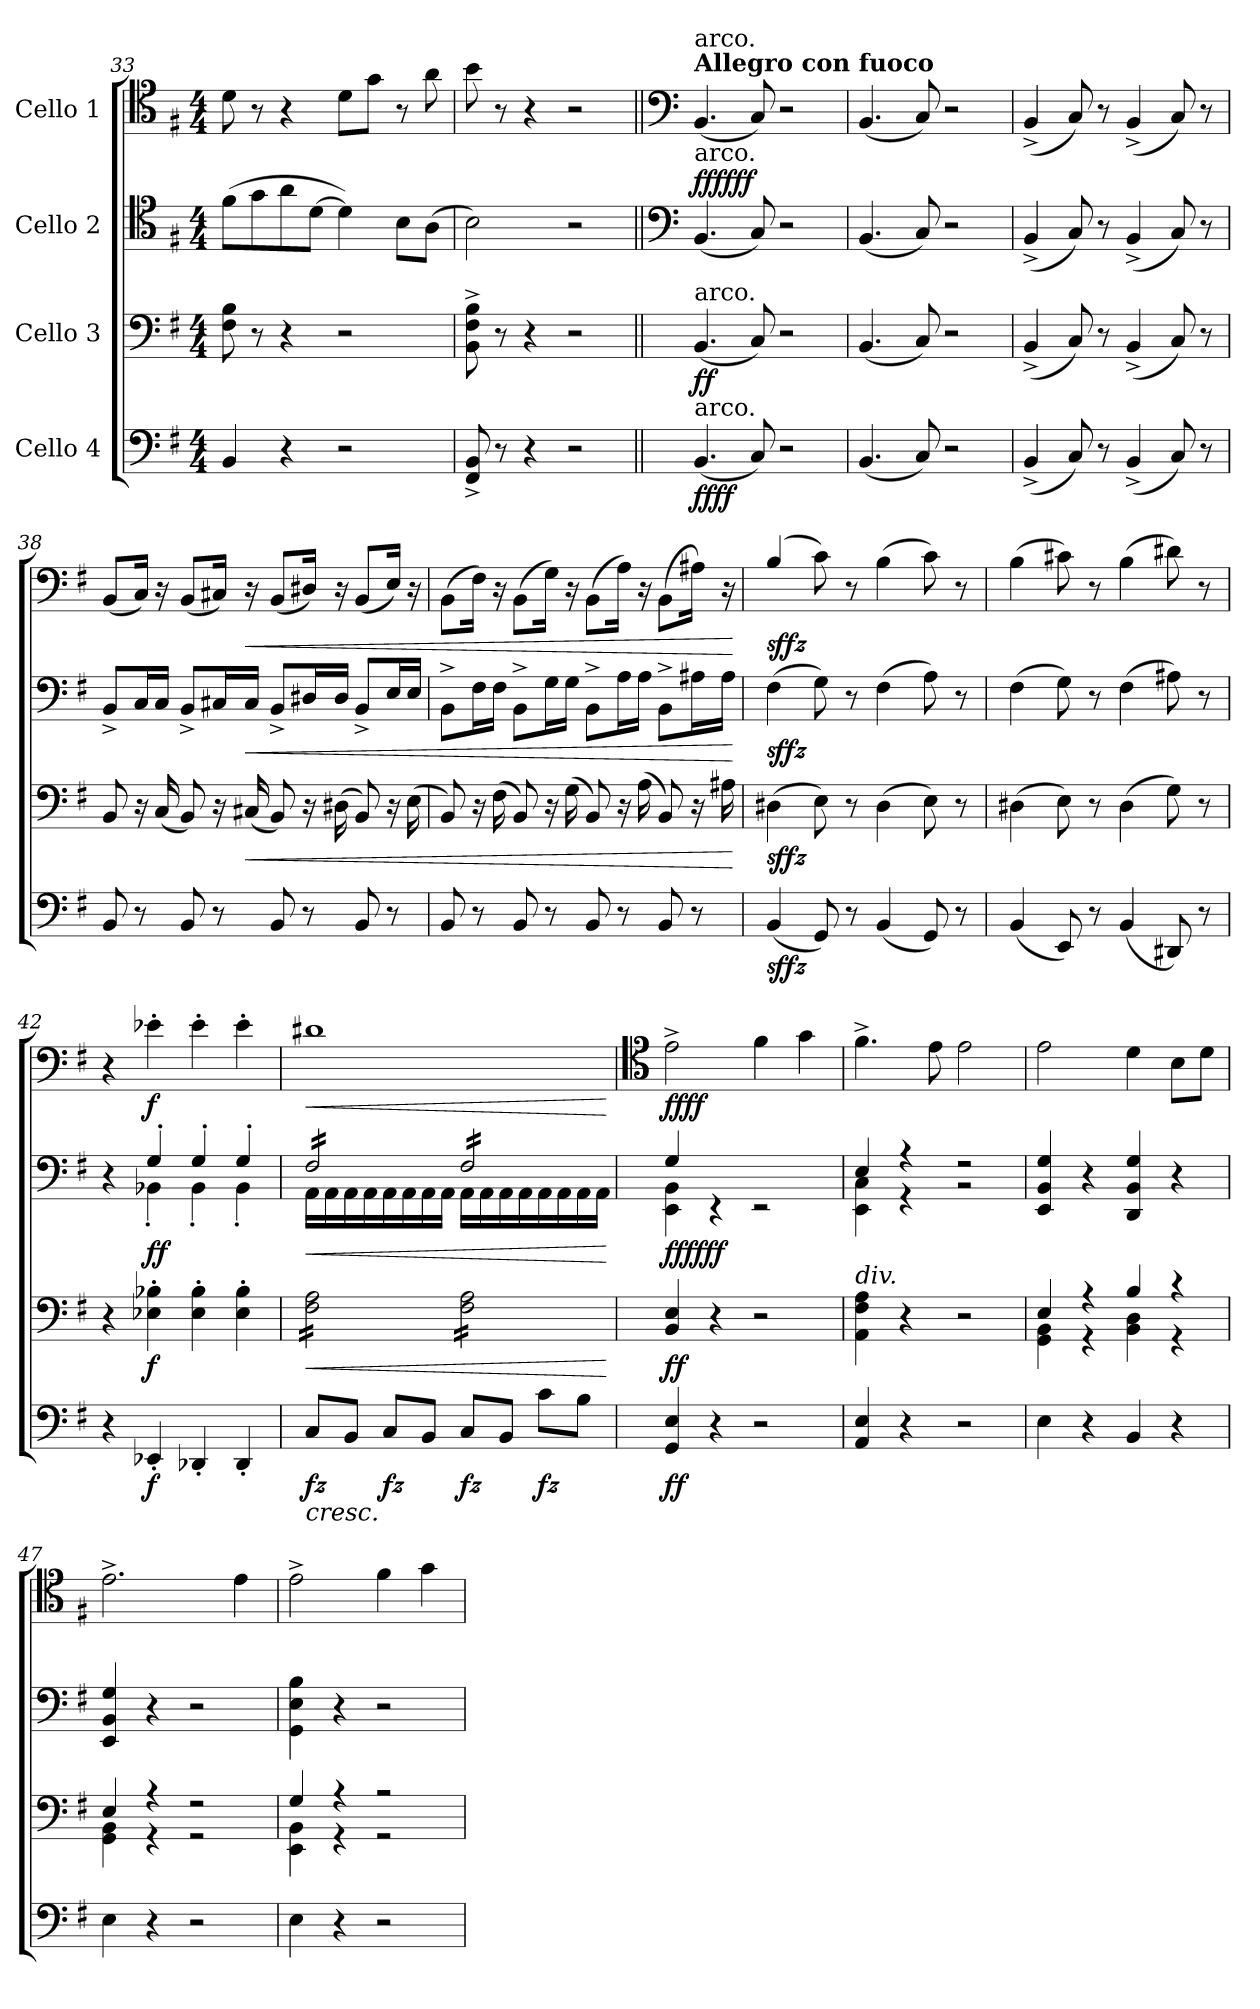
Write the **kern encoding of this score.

**kern	**dynam	**kern	**dynam	**kern	**dynam	**kern	**dynam
*part4	*part4	*part3	*part3	*part2	*part2	*part1	*part1
*staff4	*staff4	*staff3	*staff3	*staff2	*staff2	*staff1	*staff1
*I"Cello 4	*	*I"Cello 3	*	*I"Cello 2	*	*I"Cello 1	*
*clefF4	*	*clefF4	*	*clefC4	*	*clefC4	*
*k[f#]	*	*k[f#]	*	*k[f#]	*	*k[f#]	*
*M4/4	*	*M4/4	*	*M4/4	*	*M4/4	*
=33	=33	=33	=33	=33	=33	=33	=33
4BB/	.	8F#\ 8B\	.	(8f#\L	.	8d\	.
.	.	8r	.	8g\	.	8r	.
4r	.	4r	.	8a\	.	4r	.
.	.	.	.	[8d\J	.	.	.
2r	.	2r	.	4d\])	.	8d\L	.
.	.	.	.	.	.	8g\J	.
.	.	.	.	8B\L	.	8r	.
.	.	.	.	(8A\J	.	8a\	.
=34	=34	=34	=34	=34	=34	=34	=34
8FF#/^ 8BB/^	.	8BB\^ 8F#\^ 8B\^	.	2B\)	.	8b\	.
8r	.	8r	.	.	.	8r	.
4r	.	4r	.	.	.	4r	.
2r	.	2r	.	2r	.	2r	.
=35||	=35||	=35||	=35||	=35||	=35||	=35||	=35||
!!LO:REH:place=s1:a:B:fs=14:t=4
*	*	*	*	*clefF4	*	*clefF4	*
!	!	!	!	!	!	!LO:TX:a:B:t=Allegro con fuoco	!
!	!	!	!	!	!	!LO:TX:a:t=arco.	!
!	!	!	!	!LO:TX:a:t=arco.	!	!	!
!	!	!LO:TX:a:t=arco.	!	!	!	!	!
!LO:TX:a:t=arco.	!	!	!	!	!	!	!
!	!LO:DY:b	!	!	!	!	!	!
!	!LO:DY:n=1:b	!	!LO:DY:b	!	!LO:DY:b	!	!
!	!	!	!	!	!LO:DY:n=1:b	!	!
!	!	!	!	!	!LO:DY:n=2:a	!	!
(4.BB/	ff ff	(4.BB/	ff	(4.BB/	ff ff ff	(4.BB/	.
8C/)	.	8C/)	.	8C/)	.	8C/)	.
2r	.	2r	.	2r	.	2r	.
!!LO:LB:g=z
=36	=36	=36	=36	=36	=36	=36	=36
(4.BB/	.	(4.BB/	.	(4.BB/	.	(4.BB/	.
8C/)	.	8C/)	.	8C/)	.	8C/)	.
2r	.	2r	.	2r	.	2r	.
=37	=37	=37	=37	=37	=37	=37	=37
(4BB^/	.	(4BB^/	.	(4BB^/	.	(4BB^/	.
8C/)	.	8C/)	.	8C/)	.	8C/)	.
8r	.	8r	.	8r	.	8r	.
(4BB^/	.	(4BB^/	.	(4BB^/	.	(4BB^/	.
8C/)	.	8C/)	.	8C/)	.	8C/)	.
8r	.	8r	.	8r	.	8r	.
=38	=38	=38	=38	=38	=38	=38	=38
8BB/	.	8BB/	.	8BB^/L	.	(8BB/L	.
8r	.	16r	.	16C/L	.	16C/Jk)	.
.	.	(16C/	.	16C/JJ	.	16r	.
8BB/	.	8BB/)	.	8BB^/L	.	(8BB/L	.
8r	.	16r	.	16C#X/L	.	16C#X/Jk)	.
!	!	!	!LO:HP:b	!	!LO:HP:b	!	!LO:HP:b
.	.	(16C#X/	<	16C#/JJ	<	16r	<
8BB/	.	8BB/)	.	8BB^/L	.	(8BB/L	.
8r	.	16r	.	16D#X/L	.	16D#X/Jk)	.
.	.	(16D#X\	.	16D#/JJ	.	16r	.
8BB/	.	8BB/)	.	8BB^/L	.	(8BB/L	.
8r	.	16r	.	16E/L	.	16E/Jk)	.
.	.	(16E\	.	16E/JJ	.	16r	.
!!LO:PB:g=z
=39	=39	=39	=39	=39	=39	=39	=39
8BB/	.	8BB/)	.	8BB^\L	.	(8BB\L	.
8r	.	16r	.	16F#\L	.	16F#\Jk)	.
.	.	(16F#\	.	16F#\JJ	.	16r	.
8BB/	.	8BB/)	.	8BB^\L	.	(8BB\L	.
8r	.	16r	.	16G\L	.	16G\Jk)	.
.	.	(16G\	.	16G\JJ	.	16r	.
8BB/	.	8BB/)	.	8BB^\L	.	(8BB\L	.
8r	.	16r	.	16A\L	.	16A\Jk)	.
.	.	(16A\	.	16A\JJ	.	16r	.
8BB/	.	8BB/)	.	8BB^\L	.	(8BB\L	.
8r	.	16r	.	16A#X\L	.	16A#X\Jk)	.
.	.	16A#X\	.	16A#\JJ	.	16r	.
.	.	.	[	.	[	.	[
=40	=40	=40	=40	=40	=40	=40	=40
!	!LO:DY:b	!	!LO:DY:b	!	!LO:DY:b	!	!LO:DY:b
(4BB/	sffz	(4D#X\	sffz	(4F#\	sffz	(4B/	sffz
8GG/)	.	8E\)	.	8G\)	.	8c\)	.
8r	.	8r	.	8r	.	8r	.
(4BB/	.	(4D#\	.	(4F#\	.	(4B\	.
8GG/)	.	8E\)	.	8A\)	.	8c\)	.
8r	.	8r	.	8r	.	8r	.
=41	=41	=41	=41	=41	=41	=41	=41
(4BB/	.	(4D#X\	.	(4F#\	.	(4B\	.
8EE/)	.	8E\)	.	8G\)	.	8c#X\)	.
8r	.	8r	.	8r	.	8r	.
(4BB/	.	(4D#\	.	(4F#\	.	(4B\	.
8DD#X/)	.	8G\)	.	8A#X\)	.	8d#X\)	.
8r	.	8r	.	8r	.	8r	.
=42	=42	=42	=42	=42	=42	=42	=42
*	*	*	*	*^	*	*	*
4r	.	4r	.	4r	4ryy	.	4r	.
!	!LO:DY:b	!	!LO:DY:b	!	!	!LO:DY:b	!	!
!	!	!	!	!	!	!LO:DY:n=1:b	!	!LO:DY:b
4EE-X'/	f	4E-X\' 4B-X\'	f	4G'/	4BB-X'\	f f	4e-X'\	f
4DD-X'/	.	4E-\' 4B-\'	.	4G'/	4BB-'\	.	4e-'\	.
4DD-'/	.	4E-\' 4B-\'	.	4G'/	4BB-'\	.	4e-'\	.
!!LO:LB:g=z
=43	=43	=43	=43	=43	=43	=43	=43	=43
!	!LO:HP:b	!	!LO:HP:b	!	!	!LO:HP:b	!	!LO:HP:b
!	!LO:DY:n=1:b	!	!	!	!	!	!	!
*	*	*tremolo	*	*	*	*	*	*
*	*	*	*	*tremolo	*	*	*	*
8C/L	< fz	16F#\ 16A\LL	<	16F#/LL	16AA\LL	<	1d#X	<
.	.	16F#\ 16A\	.	16F#/	16AA\	.	.	.
8BB/J	.	16F#\ 16A\	.	16F#/	16AA\	.	.	.
.	.	16F#\ 16A\	.	16F#/	16AA\	.	.	.
!	!LO:DY:n=2:b	!	!	!	!	!	!	!
8C/L	fz	16F#\ 16A\	.	16F#/	16AA\	.	.	.
.	.	16F#\ 16A\	.	16F#/	16AA\	.	.	.
8BB/J	.	16F#\ 16A\	.	16F#/	16AA\	.	.	.
.	.	16F#\ 16A\JJ	.	16F#/JJ	16AA\JJ	.	.	.
!	!LO:DY:n=3:b	!	!	!	!	!	!	!
8C/L	fz	16F#\ 16A\LL	.	16F#/LL	16AA\LL	.	.	.
.	.	16F#\ 16A\	.	16F#/	16AA\	.	.	.
8BB/J	.	16F#\ 16A\	.	16F#/	16AA\	.	.	.
.	.	16F#\ 16A\	.	16F#/	16AA\	.	.	.
!	!LO:DY:n=4:b	!	!	!	!	!	!	!
8c\L	fz	16F#\ 16A\	.	16F#/	16AA\	.	.	.
.	.	16F#\ 16A\	.	16F#/	16AA\	.	.	.
8B\J	.	16F#\ 16A\	.	16F#/	16AA\	.	.	.
.	.	16F#\ 16A\JJ	.	16F#/JJ	16AA\JJ	.	.	.
*	*	*	*	*Xtremolo	*	*	*	*
*	*	*Xtremolo	*	*	*	*	*	*
*	*	*	*	*v	*v	*	*	*
.	[	.	[	.	[	.	[
=44	=44	=44	=44	=44	=44	=44	=44
*	*	*	*	*	*	*clefC4	*
*	*	*	*	*^	*	*	*
!	!LO:DY:b	!	!LO:DY:b	!	!	!LO:DY:b	!	!
!	!	!	!	!	!	!LO:DY:n=1:b	!	!
!	!	!	!	!	!	!LO:DY:n=2:b	!	!LO:DY:b
!	!	!	!	!	!	!	!	!LO:DY:n=1:b
4GG/ 4E/	ff	4BB/ 4E/	ff	4G/	4EE\ 4BB\	ff ff ff	2e^\	ff ff
4r	.	4r	.	4rEE	2.ryy	.	.	.
2r	.	2r	.	2rEE	.	.	4f#\	.
.	.	.	.	.	.	.	4g\	.
=45	=45	=45	=45	=45	=45	=45	=45	=45
!	!	!LO:TX:a:i:t=div.	!	!	!	!	!	!
4AA/ 4E/	.	4AA\ 4F#\ 4A\	.	4E/	4EE\ 4C\	.	4.f#^\	.
4r	.	4r	.	4r	4r	.	.	.
.	.	.	.	.	.	.	8e\	.
2r	.	2r	.	2r	2r	.	2e\	.
*	*	*	*	*v	*v	*	*	*
=46	=46	=46	=46	=46	=46	=46	=46
*	*	*^	*	*	*	*	*
4E\	.	4E/	4GG\ 4BB\	.	4EE/ 4BB/ 4G/	.	2e\	.
4r	.	4r	4r	.	4r	.	.	.
4BB/	.	4B/	4BB\ 4D\	.	4DD/ 4BB/ 4G/	.	4d\	.
4r	.	4r	4r	.	4r	.	8B\L	.
.	.	.	.	.	.	.	8d\J	.
=47	=47	=47	=47	=47	=47	=47	=47	=47
4E\	.	4E/	4GG\ 4BB\	.	4EE/ 4BB/ 4G/	.	2.e^\	.
4r	.	4r	4r	.	4r	.	.	.
2r	.	2r	2r	.	2r	.	.	.
.	.	.	.	.	.	.	4e\	.
=48	=48	=48	=48	=48	=48	=48	=48	=48
4E\	.	4G/	4EE\ 4BB\	.	4GG\ 4E\ 4B\	.	2e^\	.
4r	.	4r	4r	.	4r	.	.	.
2r	.	2r	2r	.	2r	.	4f#\	.
.	.	.	.	.	.	.	4g\	.
*	*	*v	*v	*	*	*	*	*
=	=	=	=	=	=	=	=
*-	*-	*-	*-	*-	*-	*-	*-
